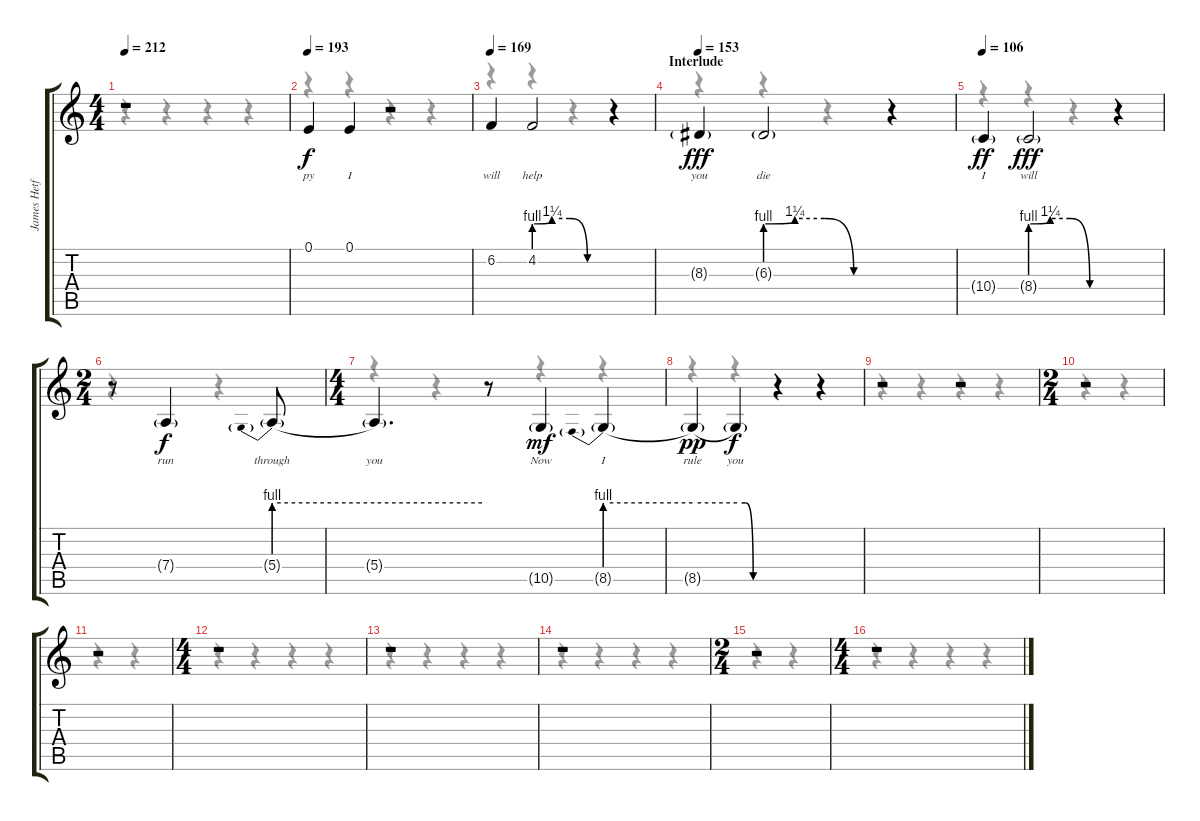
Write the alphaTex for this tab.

\track ("James Hetfield (Vocals)" "James Hetf") {instrument baritonesax}
\staff {score tabs}
\tuning (E4 B3 G3 D3 A2 E2) {hide}
\voice
\ts (4 4)
\tempo 212
\clef g2
\ks c
r.1{dy f} |
\tempo 193
0.1.4{lyrics (0 "py") lyrics (1 "") lyrics (2 "") lyrics (3 "") lyrics (4 "")} 0.1.4{lyrics (0 "I") lyrics (1 "") lyrics (2 "") lyrics (3 "") lyrics (4 "")} r.2 |
\tempo 169
6.2.4{lyrics (0 "will") lyrics (1 "") lyrics (2 "") lyrics (3 "") lyrics (4 "")} 4.2{be (custom 0 4 15 5 30 5 45 0 60 0)}.2{lyrics (0 "help") lyrics (1 "") lyrics (2 "") lyrics (3 "") lyrics (4 "")} r.4 |
\section ("" "Interlude")
\tempo 153
8.3{g}.4{lyrics (0 "you") lyrics (1 "") lyrics (2 "") lyrics (3 "") lyrics (4 "") dy fff} 6.3{be (custom 0 4 15 5 30 5 45 0 60 0) g}.2{lyrics (0 "die") lyrics (1 "") lyrics (2 "") lyrics (3 "") lyrics (4 "")} r.4 |
\tempo 106
10.4{g}.4{lyrics (0 "I") lyrics (1 "") lyrics (2 "") lyrics (3 "") lyrics (4 "") dy ff} 8.4{be (custom 0 4 15 5 30 5 45 0 60 0) g}.2{lyrics (0 "will") lyrics (1 "") lyrics (2 "") lyrics (3 "") lyrics (4 "") dy fff} r.4 |
\ts (2 4)
r.8 7.4{g}.4{lyrics (0 "run") lyrics (1 "") lyrics (2 "") lyrics (3 "") lyrics (4 "") dy f} 5.4{be (prebend 0 4 60 4) g}.8{lyrics (0 "through") lyrics (1 "") lyrics (2 "") lyrics (3 "") lyrics (4 "")} |
\ts (4 4)
5.4{be (hold 0 4 60 4) t}.4{d lyrics (0 "you") lyrics (1 "") lyrics (2 "") lyrics (3 "") lyrics (4 "")} r.8 10.5{g}.4{lyrics (0 "Now") lyrics (1 "") lyrics (2 "") lyrics (3 "") lyrics (4 "") dy mf} 8.5{be (prebend 0 4 60 4) g}.4{lyrics (0 "I") lyrics (1 "") lyrics (2 "") lyrics (3 "") lyrics (4 "")} |
8.5{be (hold 0 4 60 4) t}.4{lyrics (0 "rule") lyrics (1 "") lyrics (2 "") lyrics (3 "") lyrics (4 "") dy pp} 8.5{be (custom 0 4 15 4 30 0 60 0) t}.4{lyrics (0 "you") lyrics (1 "") lyrics (2 "") lyrics (3 "") lyrics (4 "") dy f} r.4 r.4 |
r.2 r.2 |
\ts (2 4)
r.2 |
r.2 |
\ts (4 4)
r.1 |
r.1 |
r.1 |
\ts (2 4)
r.2 |
\ts (4 4)
r.1
\voice
\clef g2
\ottava regular
\simile none
\ks c
r.4{dy f} r.4 r.4 r.4 |
r.4 r.4 r.4 r.4 |
r.4 r.4 r.4 r.4 |
r.4 r.4 r.4 r.4 |
r.4 r.4 r.4 r.4 |
r.4 r.4 |
r.4 r.4 r.4 r.4 |
r.4 r.4 r.4 r.4 |
r.4 r.4 r.4 r.4 |
r.4 r.4 |
r.4 r.4 |
r.4 r.4 r.4 r.4 |
r.4 r.4 r.4 r.4 |
r.4 r.4 r.4 r.4 |
r.4 r.4 |
r.4 r.4 r.4 r.4
